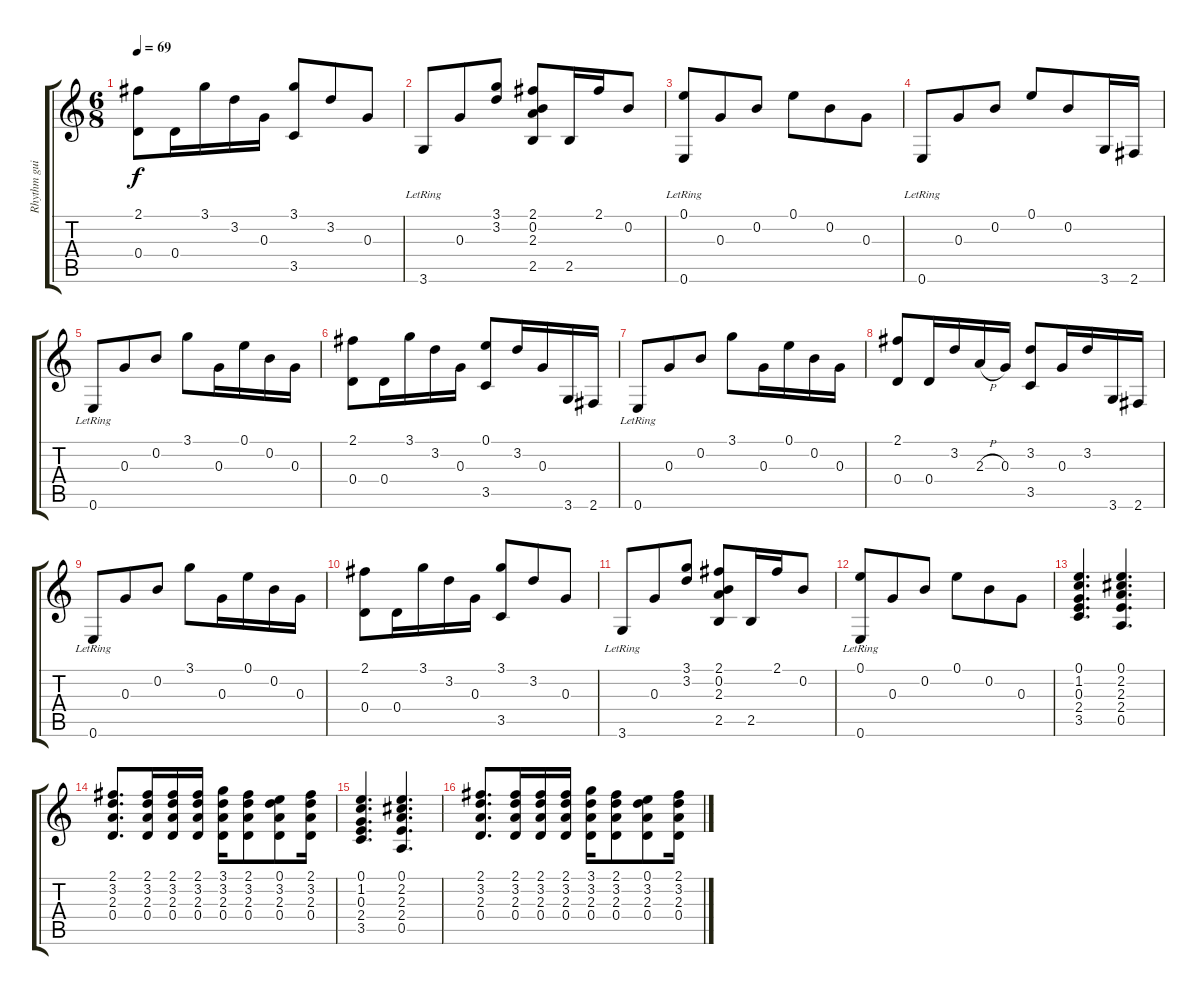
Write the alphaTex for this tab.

\track ("Rhythm guitar" "Rhythm gui") {instrument acousticguitarsteel}
\staff {score tabs}
\tuning (E4 B3 G3 D3 A2 E2) {hide}
\ts (6 8)
\tempo 69
\clef g2
\ks c
(2.1 0.4).8{dy f} 0.4.16 3.1.16 3.2.16 0.3.16 (3.1 3.5).8 3.2.8 0.3.8 |
3.6{lr}.8 0.3.8 (3.1 3.2).8 (2.1 0.2 2.3 2.5).8 2.5.16 2.1.16 0.2.8 |
(0.1 0.6{lr}).8 0.3.8 0.2.8 0.1.8 0.2.8 0.3.8 |
0.6{lr}.8 0.3.8 0.2.8 0.1.8 0.2.8 3.6.16 2.6.16 |
0.6{lr}.8 0.3.8 0.2.8 3.1.8 0.3.16 0.1.16 0.2.16 0.3.16 |
(2.1 0.4).8 0.4.16 3.1.16 3.2.16 0.3.16 (0.1 3.5).8 3.2.16 0.3.16 3.6.16 2.6.16 |
0.6{lr}.8 0.3.8 0.2.8 3.1.8 0.3.16 0.1.16 0.2.16 0.3.16 |
(2.1 0.4).8 0.4.16 3.2.16 2.3{h}.16 0.3.16 (3.2 3.5).8 0.3.16 3.2.16 3.6.16 2.6.16 |
0.6{lr}.8 0.3.8 0.2.8 3.1.8 0.3.16 0.1.16 0.2.16 0.3.16 |
(2.1 0.4).8 0.4.16 3.1.16 3.2.16 0.3.16 (3.1 3.5).8 3.2.8 0.3.8 |
3.6{lr}.8 0.3.8 (3.1 3.2).8 (2.1 0.2 2.3 2.5).8 2.5.16 2.1.16 0.2.8 |
(0.1 0.6{lr}).8 0.3.8 0.2.8 0.1.8 0.2.8 0.3.8 |
(0.1 1.2 0.3 2.4 3.5).4{d} (0.1 2.2 2.3 2.4 0.5).4{d} |
(2.1 3.2 2.3 0.4).8{d} (2.1 3.2 2.3 0.4).16 (2.1 3.2 2.3 0.4).16 (2.1 3.2 2.3 0.4).16 (3.1 3.2 2.3 0.4).16 (2.1 3.2 2.3 0.4).8 (0.1 3.2 2.3 0.4).8 (2.1 3.2 2.3 0.4).16 |
(0.1 1.2 0.3 2.4 3.5).4{d} (0.1 2.2 2.3 2.4 0.5).4{d} |
(2.1 3.2 2.3 0.4).8{d} (2.1 3.2 2.3 0.4).16 (2.1 3.2 2.3 0.4).16 (2.1 3.2 2.3 0.4).16 (3.1 3.2 2.3 0.4).16 (2.1 3.2 2.3 0.4).8 (0.1 3.2 2.3 0.4).8 (2.1 3.2 2.3 0.4).16
